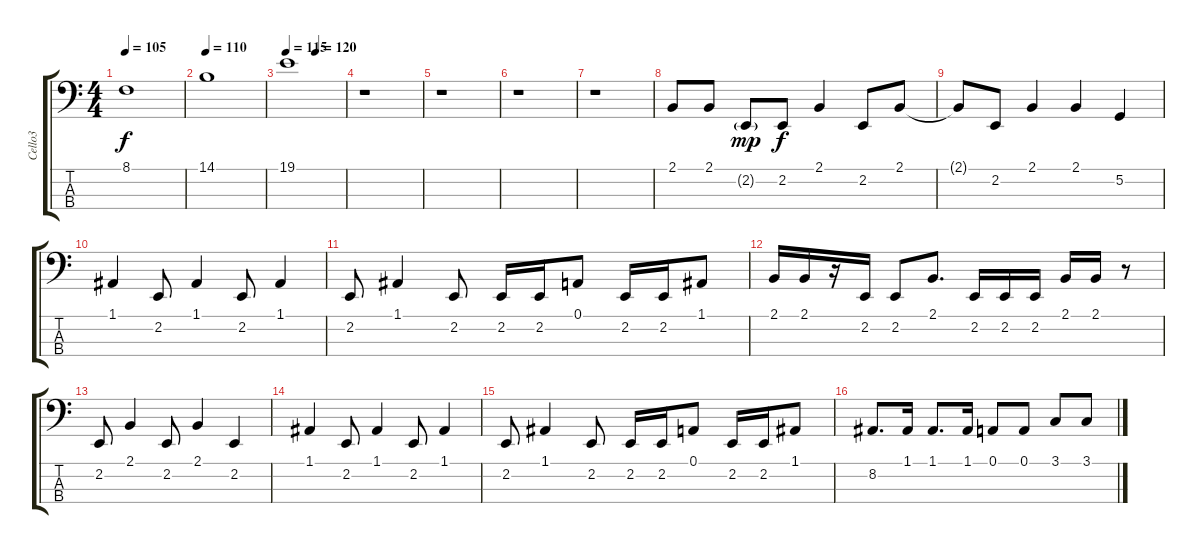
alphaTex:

\track ("Cello3" "Cello3") {instrument cello}
\staff {score tabs}
\tuning (A2 D2 G1 C1) {hide}
\ts (4 4)
\tempo 105
\clef f4
\ks c
8.1.1{dy f} |
\tempo 110
14.1.1 |
\tempo 115
\tempo (120 0.5)
19.1.1 |
r.1 |
r.1 |
r.1 |
r.1 |
2.1.8 2.1.8 2.2{g}.8{dy mp} 2.2.8{dy f} 2.1.4 2.2.8 2.1.8 |
2.1{t}.8 2.2.8 2.1.4 2.1.4 5.2.4 |
1.1.4 2.2.8 1.1.4 2.2.8 1.1.4 |
2.2.8 1.1.4 2.2.8 2.2.16 2.2.16 0.1.8 2.2.16 2.2.16 1.1.8 |
2.1.16 2.1.16 r.16 2.2.16 2.2.8 2.1.8{d} 2.2.16 2.2.16 2.2.16 2.1.16 2.1.16 r.8 |
2.2.8 2.1.4 2.2.8 2.1.4 2.2.4 |
1.1.4 2.2.8 1.1.4 2.2.8 1.1.4 |
2.2.8 1.1.4 2.2.8 2.2.16 2.2.16 0.1.8 2.2.16 2.2.16 1.1.8 |
8.2.8{d} 1.1.16 1.1.8{d} 1.1.16 0.1.8 0.1.8 3.1.8 3.1.8
